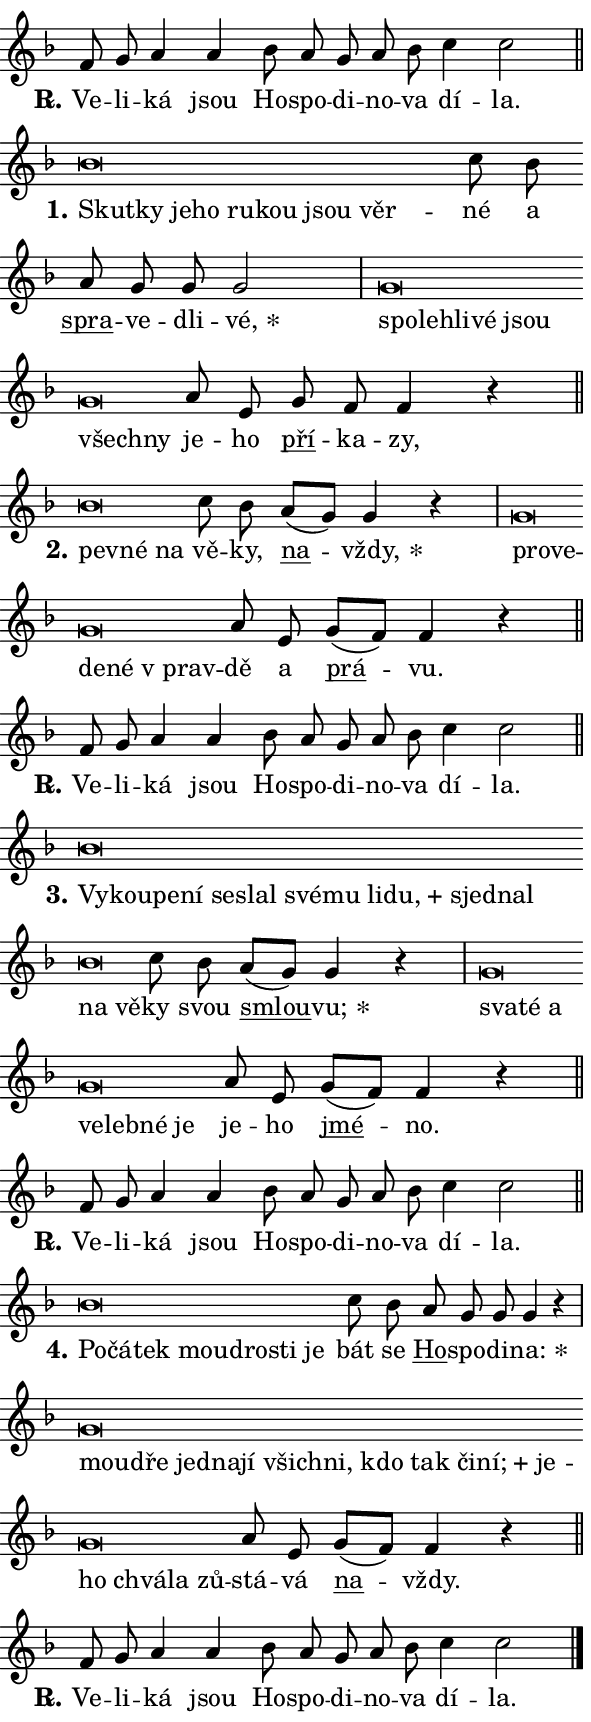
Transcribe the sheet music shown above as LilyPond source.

\version "2.24.0"
\header { tagline = "" }
\paper {
  indent = 0\cm
  top-margin = 0\cm
  right-margin = 0.13\cm % to fit lyric hyphens
  bottom-margin = 0\cm
  left-margin = 0\cm
  paper-width = 10\cm
  page-breaking = #ly:one-page-breaking
  system-system-spacing.basic-distance = #11
  score-system-spacing.basic-distance = #11
  ragged-last = ##f
}


%% Author: Thomas Morley
%% https://lists.gnu.org/archive/html/lilypond-user/2020-05/msg00002.html
#(define (line-position grob)
"Returns position of @var[grob} in current system:
   @code{'start}, if at first time-step
   @code{'end}, if at last time-step
   @code{'middle} otherwise
"
  (let* ((col (ly:item-get-column grob))
         (ln (ly:grob-object col 'left-neighbor))
         (rn (ly:grob-object col 'right-neighbor))
         (col-to-check-left (if (ly:grob? ln) ln col))
         (col-to-check-right (if (ly:grob? rn) rn col))
         (break-dir-left
           (and
             (ly:grob-property col-to-check-left 'non-musical #f)
             (ly:item-break-dir col-to-check-left)))
         (break-dir-right
           (and
             (ly:grob-property col-to-check-right 'non-musical #f)
             (ly:item-break-dir col-to-check-right))))
        (cond ((eqv? 1 break-dir-left) 'start)
              ((eqv? -1 break-dir-right) 'end)
              (else 'middle))))

#(define (tranparent-at-line-position vctor)
  (lambda (grob)
  "Relying on @code{line-position} select the relevant enry from @var{vctor}.
Used to determine transparency,"
    (case (line-position grob)
      ((end) (not (vector-ref vctor 0)))
      ((middle) (not (vector-ref vctor 1)))
      ((start) (not (vector-ref vctor 2))))))

noteHeadBreakVisibility =
#(define-music-function (break-visibility)(vector?)
"Makes @code{NoteHead}s transparent relying on @var{break-visibility}"
#{
  \override NoteHead.transparent =
    #(tranparent-at-line-position break-visibility)
#})

#(define delete-ledgers-for-transparent-note-heads
  (lambda (grob)
    "Reads whether a @code{NoteHead} is transparent.
If so this @code{NoteHead} is removed from @code{'note-heads} from
@var{grob}, which is supposed to be @code{LedgerLineSpanner}.
As a result ledgers are not printed for this @code{NoteHead}"
    (let* ((nhds-array (ly:grob-object grob 'note-heads))
           (nhds-list
             (if (ly:grob-array? nhds-array)
                 (ly:grob-array->list nhds-array)
                 '()))
           ;; Relies on the transparent-property being done before
           ;; Staff.LedgerLineSpanner.after-line-breaking is executed.
           ;; This is fragile ...
           (to-keep
             (remove
               (lambda (nhd)
                 (ly:grob-property nhd 'transparent #f))
               nhds-list)))
      ;; TODO find a better method to iterate over grob-arrays, similiar
      ;; to filter/remove etc for lists
      ;; For now rebuilt from scratch
      (set! (ly:grob-object grob 'note-heads)  '())
      (for-each
        (lambda (nhd)
          (ly:pointer-group-interface::add-grob grob 'note-heads nhd))
        to-keep))))

squashNotes = {
  \override NoteHead.X-extent = #'(-0.2 . 0.2)
  \override NoteHead.Y-extent = #'(-0.75 . 0)
  \override NoteHead.stencil =
    #(lambda (grob)
       (let ((pos (ly:grob-property grob 'staff-position)))
         (begin
           (if (< pos -7) (display "ERROR: Lower brevis then expected\n") (display ""))
           (if (<= pos -6) ly:text-interface::print ly:note-head::print))))
}
unSquashNotes = {
  \revert NoteHead.X-extent
  \revert NoteHead.Y-extent
  \revert NoteHead.stencil
}

hideNotes = \noteHeadBreakVisibility #begin-of-line-visible
unHideNotes = \noteHeadBreakVisibility #all-visible

% work-around for resetting accidentals
% https://lilypond.org/doc/v2.23/Documentation/notation/displaying-rhythms#unmetered-music
cadenzaMeasure = {
  \cadenzaOff
  \partial 1024 s1024
  \cadenzaOn
}

#(define-markup-command (accent layout props text) (markup?)
  "Underline accented syllable"
  (interpret-markup layout props
    #{\markup \override #'(offset . 4.3) \underline { #text }#}))

responsum = \markup \concat {
  "R" \hspace #-1.05 \path #0.1 #'((moveto 0 0.07) (lineto 0.9 0.8)) \hspace #0.05 "."
}

spaceSize = #0.6828661417322834 % exact space size for TeX Gyre Schola

\layout {
  \context {
    \Staff
    \remove "Time_signature_engraver"
    \override LedgerLineSpanner.after-line-breaking = #delete-ledgers-for-transparent-note-heads
  }
  \context {
    \Lyrics {
      \override LyricSpace.minimum-distance = \spaceSize
      \override LyricText.font-name = #"TeX Gyre Schola"
      \override LyricText.font-size = 1
      \override StanzaNumber.font-name = #"TeX Gyre Schola Bold"
      \override StanzaNumber.font-size = 1
    }
  }
  \context {
    \Score 
    \override NoteHead.text =
      #(lambda (grob) 
        (let ((pos (ly:grob-property grob 'staff-position)))
          #{\markup {
            \combine
              \halign #-0.55 \raise #(if (= pos -6) 0 0.5) \override #'(thickness . 2) \draw-line #'(3.2 . 0)
              \musicglyph "noteheads.sM1"
          }#}))
  }
}

% magnetic-lyrics.ily
%
%   written by
%     Jean Abou Samra <jean@abou-samra.fr>
%     Werner Lemberg <wl@gnu.org>
%
%   adapted by
%     Jiri Hon <jiri.hon@gmail.com>
%
% Version 2022-Apr-15

% https://www.mail-archive.com/lilypond-user@gnu.org/msg149350.html

#(define (Left_hyphen_pointer_engraver context)
   "Collect syllable-hyphen-syllable occurrences in lyrics and store
them in properties.  This engraver only looks to the left.  For
example, if the lyrics input is @code{foo -- bar}, it does the
following.

@itemize @bullet
@item
Set the @code{text} property of the @code{LyricHyphen} grob between
@q{foo} and @q{bar} to @code{foo}.

@item
Set the @code{left-hyphen} property of the @code{LyricText} grob with
text @q{foo} to the @code{LyricHyphen} grob between @q{foo} and
@q{bar}.
@end itemize

Use this auxiliary engraver in combination with the
@code{lyric-@/text::@/apply-@/magnetic-@/offset!} hook."
   (let ((hyphen #f)
         (text #f))
     (make-engraver
      (acknowledgers
       ((lyric-syllable-interface engraver grob source-engraver)
        (set! text grob)))
      (end-acknowledgers
       ((lyric-hyphen-interface engraver grob source-engraver)
        ;(when (not (grob::has-interface grob 'lyric-space-interface))
          (set! hyphen grob)));)
      ((stop-translation-timestep engraver)
       (when (and text hyphen)
         (ly:grob-set-object! text 'left-hyphen hyphen))
       (set! text #f)
       (set! hyphen #f)))))

#(define (lyric-text::apply-magnetic-offset! grob)
   "If the space between two syllables is less than the value in
property @code{LyricText@/.details@/.squash-threshold}, move the right
syllable to the left so that it gets concatenated with the left
syllable.

Use this function as a hook for
@code{LyricText@/.after-@/line-@/breaking} if the
@code{Left_@/hyphen_@/pointer_@/engraver} is active."
   (let ((hyphen (ly:grob-object grob 'left-hyphen #f)))
     (when hyphen
       (let ((left-text (ly:spanner-bound hyphen LEFT)))
         (when (grob::has-interface left-text 'lyric-syllable-interface)
           (let* ((common (ly:grob-common-refpoint grob left-text X))
                  (this-x-ext (ly:grob-extent grob common X))
                  (left-x-ext
                   (begin
                     ;; Trigger magnetism for left-text.
                     (ly:grob-property left-text 'after-line-breaking)
                     (ly:grob-extent left-text common X)))
                  ;; `delta` is the gap width between two syllables.
                  (delta (- (interval-start this-x-ext)
                            (interval-end left-x-ext)))
                  (details (ly:grob-property grob 'details))
                  (threshold (assoc-get 'squash-threshold details 0.2)))
             (when (< delta threshold)
               (let* (;; We have to manipulate the input text so that
                      ;; ligatures crossing syllable boundaries are not
                      ;; disabled.  For languages based on the Latin
                      ;; script this is essentially a beautification.
                      ;; However, for non-Western scripts it can be a
                      ;; necessity.
                      (lt (ly:grob-property left-text 'text))
                      (rt (ly:grob-property grob 'text))
                      (is-space (grob::has-interface hyphen 'lyric-space-interface))
                      (space (if is-space " " ""))
                      (extra-delta (if is-space spaceSize 0))
                      ;; Append new syllable.
                      (ltrt-space (if (and (string? lt) (string? rt))
                                (string-append lt space rt)
                                (make-concat-markup (list lt space rt))))
                      ;; Right-align `ltrt` to the right side.
                      (ltrt-space-markup (grob-interpret-markup
                               grob
                               (make-translate-markup
                                (cons (interval-length this-x-ext) 0)
                                (make-right-align-markup ltrt-space)))))
                 (begin
                   ;; Don't print `left-text`.
                   (ly:grob-set-property! left-text 'stencil #f)
                   ;; Set text and stencil (which holds all collected
                   ;; syllables so far) and shift it to the left.
                   (ly:grob-set-property! grob 'text ltrt-space)
                   (ly:grob-set-property! grob 'stencil ltrt-space-markup)
                   (ly:grob-translate-axis! grob (- (- delta extra-delta)) X))))))))))


#(define (lyric-hyphen::displace-bounds-first grob)
   ;; Make very sure this callback isn't triggered too early.
   (let ((left (ly:spanner-bound grob LEFT))
         (right (ly:spanner-bound grob RIGHT)))
     (ly:grob-property left 'after-line-breaking)
     (ly:grob-property right 'after-line-breaking)
     (ly:lyric-hyphen::print grob)))

squashThreshold = #0.4

\layout {
  \context {
    \Lyrics
    \consists #Left_hyphen_pointer_engraver
    \override LyricText.after-line-breaking =
      #lyric-text::apply-magnetic-offset!
    \override LyricHyphen.stencil = #lyric-hyphen::displace-bounds-first
    \override LyricText.details.squash-threshold = \squashThreshold
    \override LyricHyphen.minimum-distance = 0
    \override LyricHyphen.minimum-length = \squashThreshold
  }
}

squashText = \override LyricText.details.squash-threshold = 9999
unSquashText = \override LyricText.details.squash-threshold = \squashThreshold

leftText = \override LyricText.self-alignment-X = #LEFT
unLeftText = \revert LyricText.self-alignment-X

starOffset = #(lambda (grob) 
                (let ((x_offset (ly:self-alignment-interface::aligned-on-x-parent grob)))
                  (if (= x_offset 0) 0 (+ x_offset 1.2))))

star = #(define-music-function (syllable)(string?)
"Append star separator at the end of a syllable"
#{
  \once \override LyricText.X-offset = #starOffset
  \lyricmode { \markup {
    #syllable
    \override #'((font-name . "TeX Gyre Schola Bold")) \hspace #0.2 \lower #0.65 \larger "*"
  } }
#})

starAccent = #(define-music-function (syllable)(string?)
"Append star separator at the end of a syllable and make accent"
#{
  \once \override LyricText.X-offset = #starOffset
  \lyricmode { \markup {
    \accent #syllable
    \override #'((font-name . "TeX Gyre Schola Bold")) \hspace #0.2 \lower #0.65 \larger "*"
  } }
#})

breath = #(define-music-function (syllable)(string?)
"Append breathing indicator at the end of a syllable"
#{
  \lyricmode { \markup { #syllable "+" } }
#})

optionalBreath = #(define-music-function (syllable)(string?)
"Append optional breathing indicator at the end of a syllable"
#{
  \lyricmode { \markup { #syllable "(+)" } }
#})


\score {
    <<
        \new Voice = "melody" { \cadenzaOn \key f \major \relative { f'8 g a4 a \bar "" bes8 a g a bes \bar "" c4 c2 \cadenzaMeasure \bar "||" \break } }
        \new Lyrics \lyricsto "melody" { \lyricmode { \set stanza = \responsum
Ve -- li -- ká jsou Ho -- spo -- di -- no -- va dí -- la. } }
    >>
    \layout {}
}

\score {
    <<
        \new Voice = "melody" { \cadenzaOn \key f \major \relative { \squashNotes bes'\breve*1/16 \hideNotes \breve*1/16 \bar "" \breve*1/16 \bar "" \breve*1/16 \bar "" \breve*1/16 \bar "" \breve*1/16 \bar "" \breve*1/16 \breve*1/16 \bar "" \unHideNotes \unSquashNotes c8 bes \bar "" a g g g2 \cadenzaMeasure \bar "|" \squashNotes g\breve*1/16 \hideNotes \breve*1/16 \bar "" \breve*1/16 \bar "" \breve*1/16 \bar "" \breve*1/16 \bar "" \breve*1/16 \breve*1/16 \bar "" \unHideNotes \unSquashNotes a8 e \bar "" g f f4 r \cadenzaMeasure \bar "||" \break } }
        \new Lyrics \lyricsto "melody" { \lyricmode { \set stanza = "1."
\leftText Skut -- \squashText ky je -- ho ru -- kou jsou věr -- \unLeftText \unSquashText né a \markup \accent spra -- ve -- dli -- \star vé, \leftText spo -- \squashText leh -- li -- vé jsou všech -- ny \unLeftText \unSquashText je -- ho \markup \accent pří -- ka -- zy, } }
    >>
    \layout {}
}

\score {
    <<
        \new Voice = "melody" { \cadenzaOn \key f \major \relative { \squashNotes bes'\breve*1/16 \hideNotes \breve*1/16 \breve*1/16 \bar "" \unHideNotes \unSquashNotes c8 bes \bar "" a[( g)] g4 r \cadenzaMeasure \bar "|" \squashNotes g\breve*1/16 \hideNotes \breve*1/16 \bar "" \breve*1/16 \bar "" \breve*1/16 \breve*1/16 \bar "" \unHideNotes \unSquashNotes a8 e \bar "" g[( f)] f4 r \cadenzaMeasure \bar "||" \break } }
        \new Lyrics \lyricsto "melody" { \lyricmode { \set stanza = "2."
\leftText pev -- \squashText né na \unLeftText \unSquashText vě -- ky, \markup \accent na -- \star vždy, \leftText pro -- \squashText ve -- de -- né "v prav" -- \unLeftText \unSquashText dě a \markup \accent prá -- vu. } }
    >>
    \layout {}
}

\score {
    <<
        \new Voice = "melody" { \cadenzaOn \key f \major \relative { f'8 g a4 a \bar "" bes8 a g a bes \bar "" c4 c2 \cadenzaMeasure \bar "||" \break } }
        \new Lyrics \lyricsto "melody" { \lyricmode { \set stanza = \responsum
Ve -- li -- ká jsou Ho -- spo -- di -- no -- va dí -- la. } }
    >>
    \layout {}
}

\score {
    <<
        \new Voice = "melody" { \cadenzaOn \key f \major \relative { \squashNotes bes'\breve*1/16 \hideNotes \breve*1/16 \bar "" \breve*1/16 \bar "" \breve*1/16 \bar "" \breve*1/16 \bar "" \breve*1/16 \bar "" \breve*1/16 \bar "" \breve*1/16 \bar "" \breve*1/16 \bar "" \breve*1/16 \bar "" \breve*1/16 \bar "" \breve*1/16 \bar "" \breve*1/16 \breve*1/16 \bar "" \unHideNotes \unSquashNotes c8 bes \bar "" a[( g)] g4 r \cadenzaMeasure \bar "|" \squashNotes g\breve*1/16 \hideNotes \breve*1/16 \bar "" \breve*1/16 \bar "" \breve*1/16 \bar "" \breve*1/16 \bar "" \breve*1/16 \breve*1/16 \bar "" \unHideNotes \unSquashNotes a8 e \bar "" g[( f)] f4 r \cadenzaMeasure \bar "||" \break } }
        \new Lyrics \lyricsto "melody" { \lyricmode { \set stanza = "3."
\leftText Vy -- \squashText kou -- pe -- ní se -- slal své -- mu li -- \breath "du," sjed -- nal na vě -- \unLeftText \unSquashText ky svou \markup \accent smlou -- \star vu; \leftText sva -- \squashText té a ve -- leb -- né je \unLeftText \unSquashText je -- ho \markup \accent jmé -- no. } }
    >>
    \layout {}
}

\score {
    <<
        \new Voice = "melody" { \cadenzaOn \key f \major \relative { f'8 g a4 a \bar "" bes8 a g a bes \bar "" c4 c2 \cadenzaMeasure \bar "||" \break } }
        \new Lyrics \lyricsto "melody" { \lyricmode { \set stanza = \responsum
Ve -- li -- ká jsou Ho -- spo -- di -- no -- va dí -- la. } }
    >>
    \layout {}
}

\score {
    <<
        \new Voice = "melody" { \cadenzaOn \key f \major \relative { \squashNotes bes'\breve*1/16 \hideNotes \breve*1/16 \bar "" \breve*1/16 \bar "" \breve*1/16 \bar "" \breve*1/16 \bar "" \breve*1/16 \breve*1/16 \bar "" \unHideNotes \unSquashNotes c8 bes \bar "" a g g g4 r \cadenzaMeasure \bar "|" \squashNotes g\breve*1/16 \hideNotes \breve*1/16 \bar "" \breve*1/16 \bar "" \breve*1/16 \bar "" \breve*1/16 \bar "" \breve*1/16 \bar "" \breve*1/16 \bar "" \breve*1/16 \bar "" \breve*1/16 \bar "" \breve*1/16 \bar "" \breve*1/16 \bar "" \breve*1/16 \bar "" \breve*1/16 \bar "" \breve*1/16 \bar "" \breve*1/16 \breve*1/16 \bar "" \unHideNotes \unSquashNotes a8 e \bar "" g[( f)] f4 r \cadenzaMeasure \bar "||" \break } }
        \new Lyrics \lyricsto "melody" { \lyricmode { \set stanza = "4."
\leftText Po -- \squashText čá -- tek mou -- dro -- sti je \unLeftText \unSquashText bát se \markup \accent Ho -- spo -- di -- \star na: \leftText mou -- \squashText dře jed -- na -- jí všich -- ni, kdo tak či -- \breath "ní;" je -- ho chvá -- la zů -- \unLeftText \unSquashText stá -- vá \markup \accent na -- vždy. } }
    >>
    \layout {}
}

\score {
    <<
        \new Voice = "melody" { \cadenzaOn \key f \major \relative { f'8 g a4 a \bar "" bes8 a g a bes \bar "" c4 c2 \cadenzaMeasure \bar "||" \break } \bar "|." }
        \new Lyrics \lyricsto "melody" { \lyricmode { \set stanza = \responsum
Ve -- li -- ká jsou Ho -- spo -- di -- no -- va dí -- la. } }
    >>
    \layout {}
}
